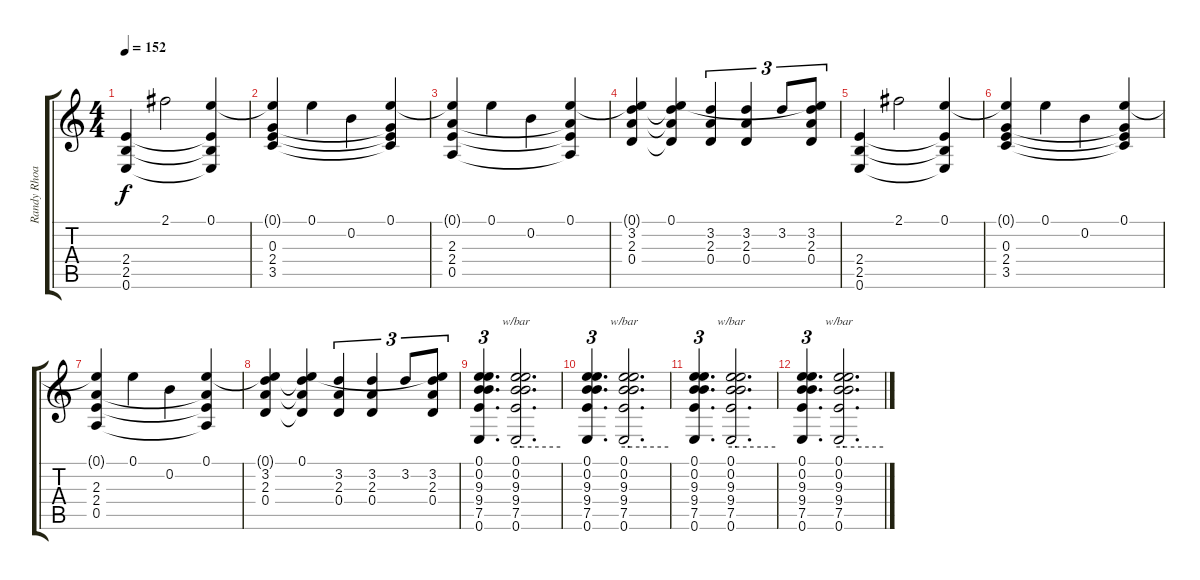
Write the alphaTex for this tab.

\track ("Randy Rhoads" "Randy Rhoa") {instrument overdrivenguitar}
\staff {score tabs}
\tuning (E4 B3 G3 D3 A2 E2) {hide}
\ts (4 4)
\tempo 152
\clef g2
\ks c
(2.4 2.5 0.6).4{dy f} 2.1.2 (0.1 2.4{t} 2.5{t} 0.6{t}).4 |
(0.1{t} 0.3 2.4 3.5).4 0.1.4 0.2.4 (0.1 0.3{t} 2.4{t} 3.5{t}).4 |
(0.1{t} 2.3 2.4 0.5).4 0.1.4 0.2.4 (0.1 2.3{t} 2.4{t} 0.5{t}).4 |
(0.1{t} 3.2 2.3 0.4).4 (0.1 3.2{t} 2.3{t} 0.4{t}).4 (3.2 2.3 0.4).4{tu (3 2)} (3.2 2.3 0.4).4{tu (3 2)} 3.2.8{tu (3 2)} (0.1{t} 3.2 2.3 0.4).8{tu (3 2)} |
(2.4 2.5 0.6).4 2.1.2 (0.1 2.4{t} 2.5{t} 0.6{t}).4 |
(0.1{t} 0.3 2.4 3.5).4 0.1.4 0.2.4 (0.1 0.3{t} 2.4{t} 3.5{t}).4 |
(0.1{t} 2.3 2.4 0.5).4 0.1.4 0.2.4 (0.1 2.3{t} 2.4{t} 0.5{t}).4 |
(0.1{t} 3.2 2.3 0.4).4 (0.1 3.2{t} 2.3{t} 0.4{t}).4 (3.2 2.3 0.4).4{tu (3 2)} (3.2 2.3 0.4).4{tu (3 2)} 3.2.8{tu (3 2)} (0.1{t} 3.2 2.3 0.4).8{tu (3 2)} |
(0.1 0.2 9.3 9.4 7.5 0.6).4{d tu (3 2)} (0.1{st} 0.2{st} 9.3{st} 9.4{st} 7.5{st} 0.6{st}).2{d tbe (hold default 0 0 60 0)} |
(0.1 0.2 9.3 9.4 7.5 0.6).4{d tu (3 2) volume 12} (0.1{st} 0.2{st} 9.3{st} 9.4{st} 7.5{st} 0.6{st}).2{d tbe (hold default 0 0 60 0)} |
(0.1 0.2 9.3 9.4 7.5 0.6).4{d tu (3 2) volume 8} (0.1{st} 0.2{st} 9.3{st} 9.4{st} 7.5{st} 0.6{st}).2{d tbe (hold default 0 0 60 0)} |
(0.1 0.2 9.3 9.4 7.5 0.6).4{d tu (3 2) volume 4} (0.1{st} 0.2{st} 9.3{st} 9.4{st} 7.5{st} 0.6{st}).2{d tbe (hold default 0 0 60 0)}
